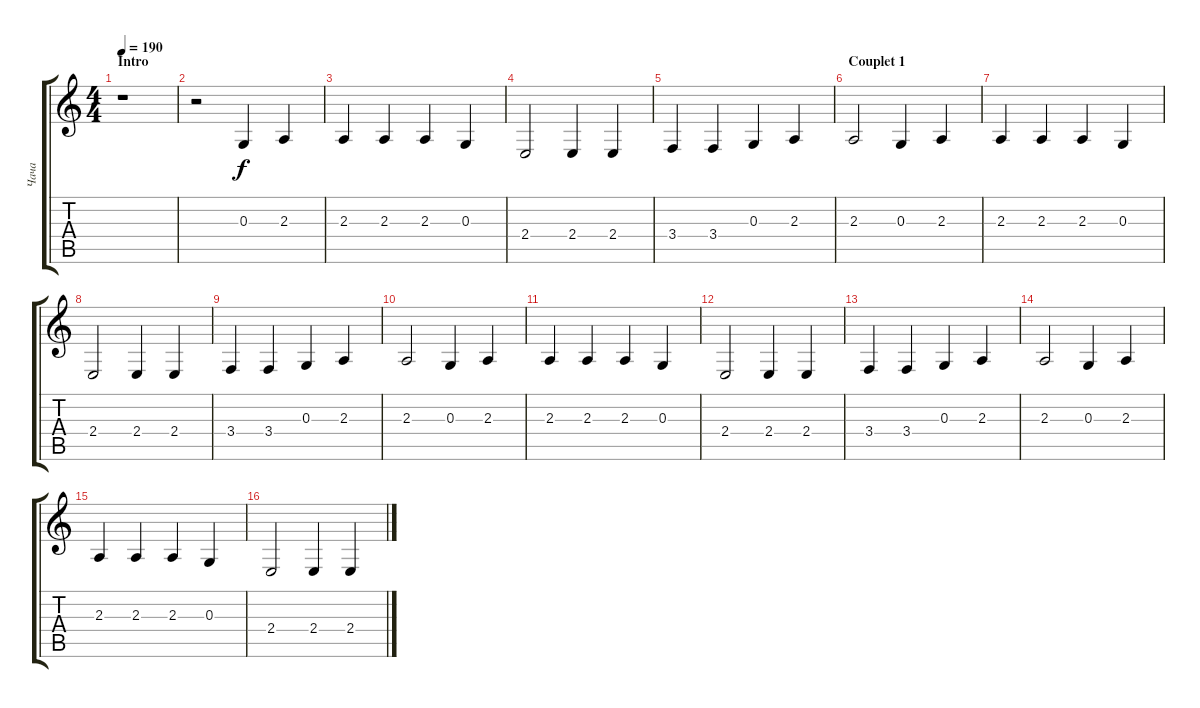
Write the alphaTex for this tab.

\track ("Чача" "Чача") {instrument synthbrass1}
\staff {score tabs}
\tuning (E4 B3 G3 D3 A2 E2) {hide}
\ts (4 4)
\section ("" "Intro")
\tempo 190
\clef g2
\ks c
r.1{dy f instrument synthbrass1} |
r.2 0.3.4 2.3.4 |
2.3.4 2.3.4 2.3.4 0.3.4 |
2.4.2 2.4.4 2.4.4 |
3.4.4 3.4.4 0.3.4 2.3.4 |
\section ("" "Couplet 1")
2.3.2 0.3.4 2.3.4 |
2.3.4 2.3.4 2.3.4 0.3.4 |
2.4.2 2.4.4 2.4.4 |
3.4.4 3.4.4 0.3.4 2.3.4 |
2.3.2 0.3.4 2.3.4 |
2.3.4 2.3.4 2.3.4 0.3.4 |
2.4.2 2.4.4 2.4.4 |
3.4.4 3.4.4 0.3.4 2.3.4 |
2.3.2 0.3.4 2.3.4 |
2.3.4 2.3.4 2.3.4 0.3.4 |
2.4.2 2.4.4 2.4.4
